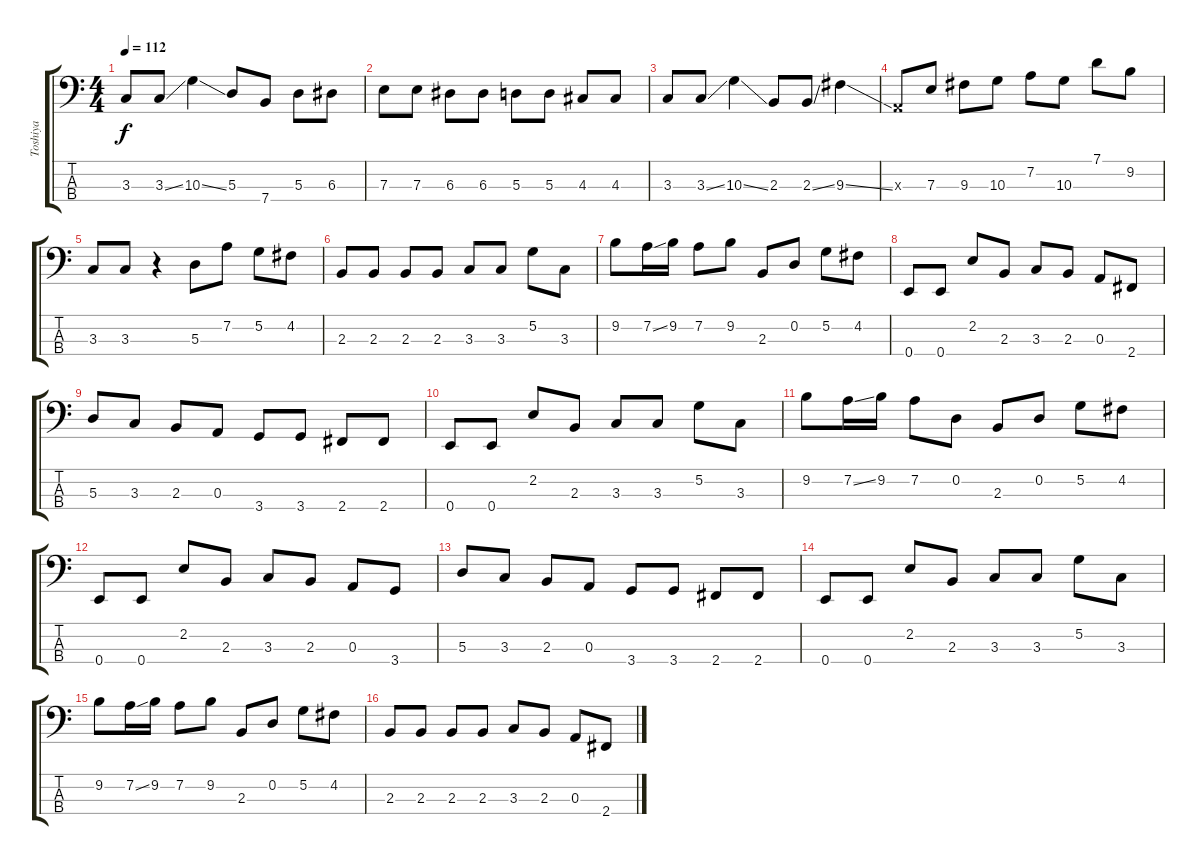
\track ("Toshiya" "Toshiya") {instrument electricbasspick}
\staff {score tabs}
\tuning (G2 D2 A1 E1) {hide}
\ts (4 4)
\tempo 112
\clef f4
\ks c
3.3.8{dy f} 3.3{ss}.8 10.3{ss}.4 5.3.8 7.4.8 5.3.8 6.3.8 |
7.3.8 7.3.8 6.3.8 6.3.8 5.3.8 5.3.8 4.3.8 4.3.8 |
3.3.8 3.3{ss}.8 10.3{ss}.4 2.3.8 2.3{ss}.8 9.3{ss}.4 |
0.3{x}.8 7.3.8 9.3.8 10.3.8 7.2.8 10.3.8 7.1.8 9.2.8 |
3.3.8 3.3.8 r.4 5.3.8 7.2.8 5.2.8 4.2.8 |
2.3.8 2.3.8 2.3.8 2.3.8 3.3.8 3.3.8 5.2.8 3.3.8 |
9.2.8 7.2{ss}.16 9.2.16 7.2.8 9.2.8 2.3.8 0.2.8 5.2.8 4.2.8 |
0.4.8 0.4.8 2.2.8 2.3.8 3.3.8 2.3.8 0.3.8 2.4.8 |
5.3.8 3.3.8 2.3.8 0.3.8 3.4.8 3.4.8 2.4.8 2.4.8 |
0.4.8 0.4.8 2.2.8 2.3.8 3.3.8 3.3.8 5.2.8 3.3.8 |
9.2.8 7.2{ss}.16 9.2.16 7.2.8 0.2.8 2.3.8 0.2.8 5.2.8 4.2.8 |
0.4.8 0.4.8 2.2.8 2.3.8 3.3.8 2.3.8 0.3.8 3.4.8 |
5.3.8 3.3.8 2.3.8 0.3.8 3.4.8 3.4.8 2.4.8 2.4.8 |
0.4.8 0.4.8 2.2.8 2.3.8 3.3.8 3.3.8 5.2.8 3.3.8 |
9.2.8 7.2{ss}.16 9.2.16 7.2.8 9.2.8 2.3.8 0.2.8 5.2.8 4.2.8 |
2.3.8 2.3.8 2.3.8 2.3.8 3.3.8 2.3.8 0.3.8 2.4.8
